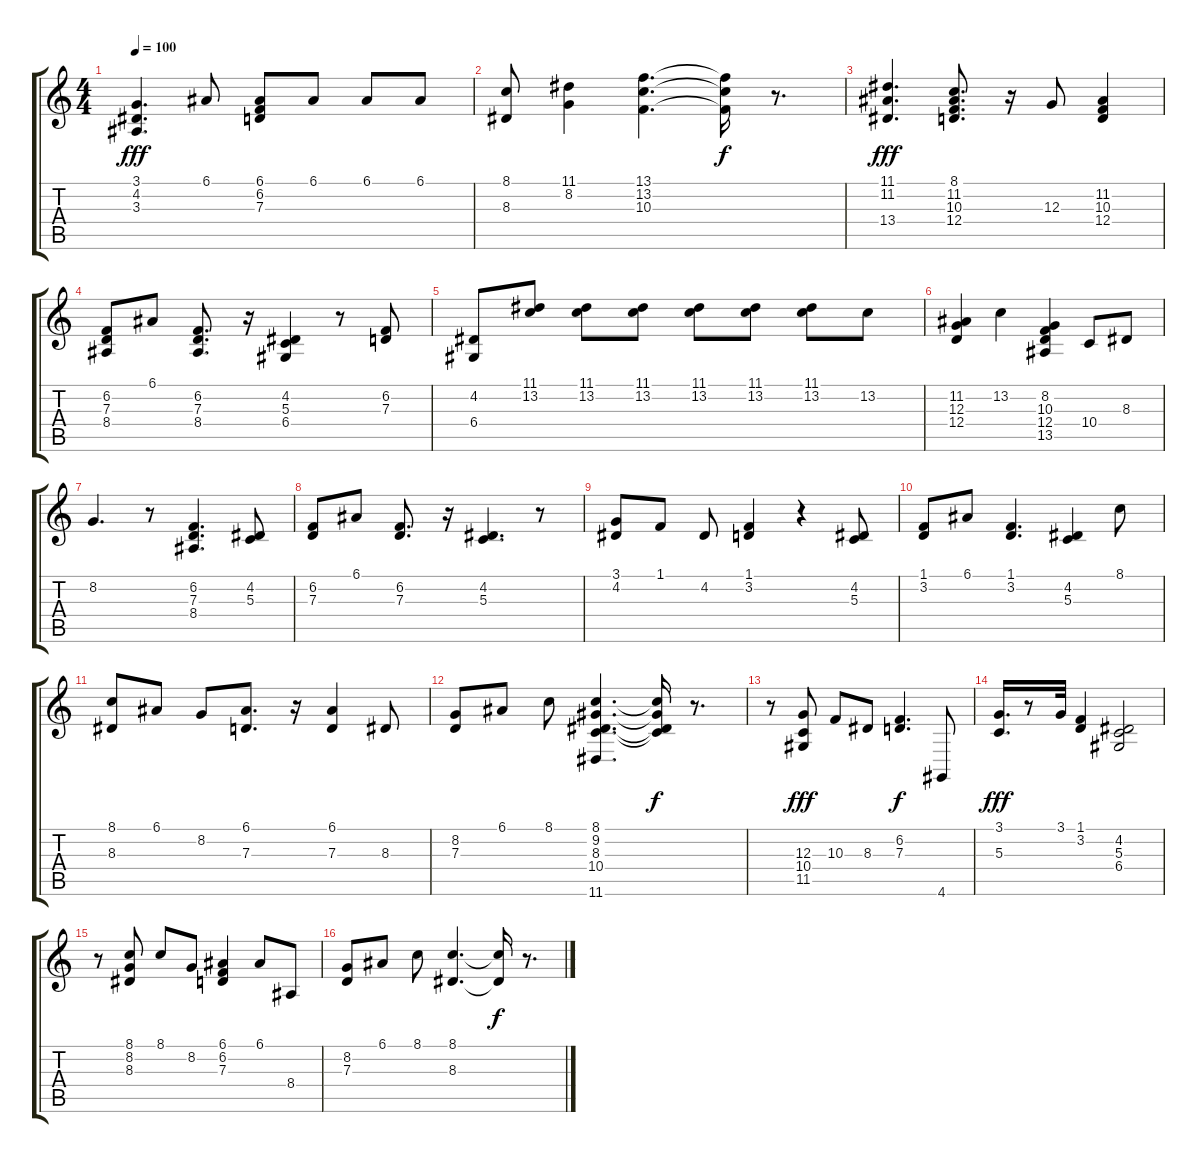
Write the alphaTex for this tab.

\track "" {instrument electricgrandpiano}
\staff {score tabs}
\tuning (E4 B3 G3 D3 A2 E2) {hide}
\ts (4 4)
\tempo 100
\clef g2
\ks c
(3.1 4.2 3.3).4{d dy fff} 6.1.8 (6.1 6.2 7.3).8 6.1.8 6.1.8 6.1.8 |
(8.1 8.3).8 (11.1 8.2).4 (13.1 13.2 10.3).4{d} (13.1{t} 13.2{t} 10.3{t}).16{dy f} r.8{d} |
(11.1 11.2 13.4).4{d dy fff} (8.1 11.2 10.3 12.4).8{d} r.16 12.3.8 (11.2 10.3 12.4).4 |
(6.2 7.3 8.4).8 6.1.8 (6.2 7.3 8.4).8{d} r.16 (4.2 5.3 6.4).4 r.8 (6.2 7.3).8 |
(4.2 6.4).8 (11.1 13.2).8 (11.1 13.2).8 (11.1 13.2).8 (11.1 13.2).8 (11.1 13.2).8 (11.1 13.2).8 13.2.8 |
(11.2 12.3 12.4).4 13.2.4 (8.2 10.3 12.4 13.5).4 10.4.8 8.3.8 |
8.2.4{d} r.8 (6.2 7.3 8.4).4{d} (4.2 5.3).8 |
(6.2 7.3).8 6.1.8 (6.2 7.3).8{d} r.16 (4.2 5.3).4{d} r.8 |
(3.1 4.2).8 1.1.8 4.2.8 (1.1 3.2).4 r.4 (4.2 5.3).8 |
(1.1 3.2).8 6.1.8 (1.1 3.2).4{d} (4.2 5.3).4 8.1.8 |
(8.1 8.3).8 6.1.8 8.2.8 (6.1 7.3).8{d} r.16 (6.1 7.3).4 8.3.8 |
(8.2 7.3).8 6.1.8 8.1.8 (8.1 9.2 8.3 10.4 11.6).4{d} (8.1{t} 9.2{t} 8.3{t} 10.4{t}).16{dy f} r.8{d} |
r.8 (12.3 10.4 11.5).8{dy fff} 10.3.8 8.3.8 (6.2 7.3).4{d dy f} 4.6.8 |
(3.1 5.3).16{d dy fff} r.8 3.1.32 (1.1 3.2).4 (4.2 5.3 6.4).2 |
r.8 (8.1 8.2 8.3).8 8.1.8 8.2.8 (6.1 6.2 7.3).4 6.1.8 8.4.8 |
(8.2 7.3).8 6.1.8 8.1.8 (8.1 8.3).4{d} (8.1{t} 8.3{t}).16{dy f} r.8{d}
